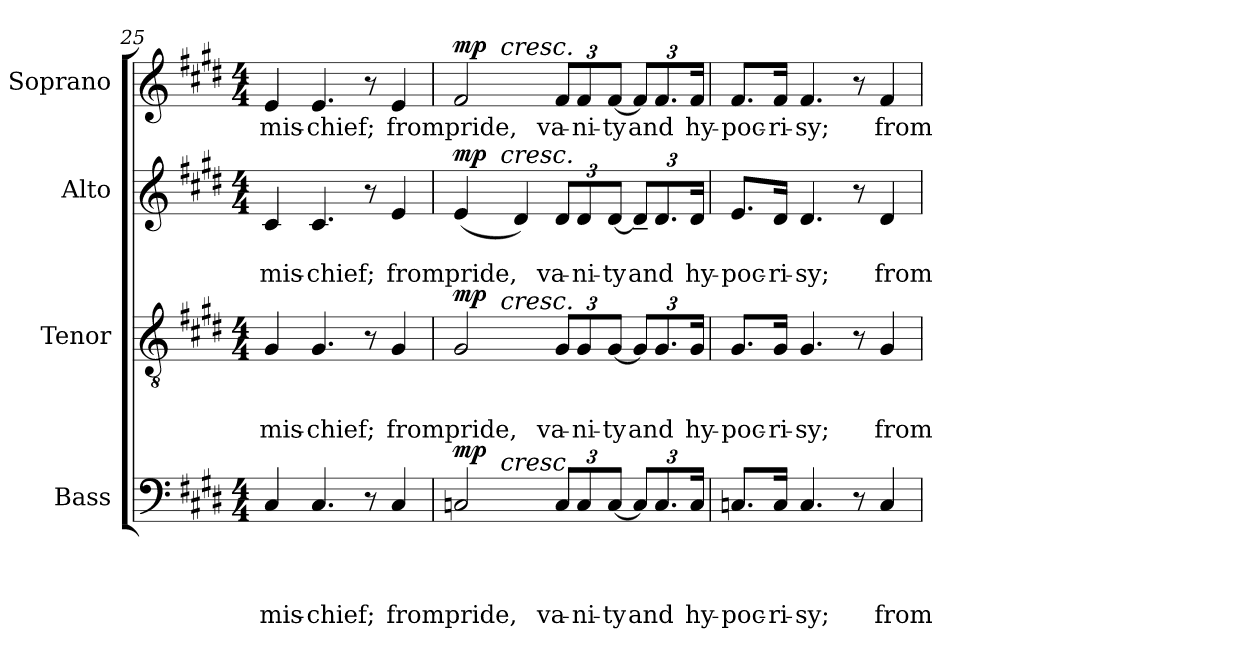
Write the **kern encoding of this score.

**kern	**text	**text	**text	**text	**dynam	**kern	**text	**text	**text	**dynam	**kern	**text	**text	**dynam	**kern	**text	**dynam
*part4	*part4	*part4	*part4	*part4	*part4	*part3	*part3	*part3	*part3	*part3	*part2	*part2	*part2	*part2	*part1	*part1	*part1
*staff4	*staff4	*staff4	*staff4	*staff4	*staff4	*staff3	*staff3	*staff3	*staff3	*staff3	*staff2	*staff2	*staff2	*staff2	*staff1	*staff1	*staff1
*I"Bass	*	*	*	*	*	*I"Tenor	*	*	*	*	*I"Alto	*	*	*	*I"Soprano	*	*
*clefF4	*	*	*	*	*	*clefGv2	*	*	*	*	*clefG2	*	*	*	*clefG2	*	*
*k[f#c#g#d#]	*	*	*	*	*	*k[f#c#g#d#]	*	*	*	*	*k[f#c#g#d#]	*	*	*	*k[f#c#g#d#]	*	*
*E:	*	*	*	*	*	*E:	*	*	*	*	*E:	*	*	*	*E:	*	*
*M4/4	*	*	*	*	*	*M4/4	*	*	*	*	*M4/4	*	*	*	*M4/4	*	*
=25	=25	=25	=25	=25	=25	=25	=25	=25	=25	=25	=25	=25	=25	=25	=25	=25	=25
!	!	!	!	!LO:LY:b	!	!	!	!	!LO:LY:b	!	!	!	!LO:LY:b	!	!	!LO:LY:b	!
4C#/	.	.	.	mis-	.	4G#/	.	.	mis-	.	4c#/	.	mis-	.	4e/	mis-	.
!	!	!	!	!LO:LY:b	!	!	!	!	!LO:LY:b	!	!	!	!LO:LY:b	!	!	!LO:LY:b	!
4.C#/	.	.	.	-chief;	.	4.G#/	.	.	-chief;	.	4.c#/	.	-chief;	.	4.e/	-chief;	.
8r	.	.	.	.	.	8r	.	.	.	.	8r	.	.	.	8r	.	.
!	!	!	!	!LO:LY:b	!	!	!	!	!LO:LY:b	!	!	!	!LO:LY:b	!	!	!LO:LY:b	!
4C#/	.	.	.	frompride,	.	4G#/	.	.	frompride,	.	4e/	.	frompride,	.	4e/	frompride,	.
=26	=26	=26	=26	=26	=26	=26	=26	=26	=26	=26	=26	=26	=26	=26	=26	=26	=26
!	!	!	!	!	!LO:DY:a	!	!	!	!	!LO:DY:a	!	!	!	!LO:DY:a	!	!	!LO:DY:a
*^	*	*	*	*	*	*^	*	*	*	*	*^	*	*	*	*^	*	*
2Cn/	6ryy	.	.	.	.	mp	2G#/	6ryy	.	.	.	mp	(<4e/	6ryy	.	.	mp	2f#/	6ryy	.	mp
.	24ryy	.	.	.	.	.	.	24ryy	.	.	.	.	.	24ryy	.	.	.	.	24ryy	.	.
!	!	!	!	!	!	!	!	!	!	!	!	!	!	!	!	!	!	!	!LO:TX:a:i:t=cresc.	!	!
!	!	!	!	!	!	!	!	!	!	!	!	!	!	!LO:TX:a:i:t=cresc.	!	!	!	!	!	!	!
!	!	!	!	!	!	!	!	!LO:TX:a:i:t=cresc.	!	!	!	!	!	!	!	!	!	!	!	!	!
!	!LO:TX:a:i:t=cresc.	!	!	!	!	!	!	!	!	!	!	!	!	!	!	!	!	!	!	!	!
.	3%2ryy	.	.	.	.	.	.	3%2ryy	.	.	.	.	.	3%2ryy	.	.	.	.	3%2ryy	.	.
.	.	.	.	.	.	.	.	.	.	.	.	.	4d#/)	.	.	.	.	.	.	.	.
*Xbrackettup	*	*	*	*	*	*	*	*	*	*	*	*	*	*	*	*	*	*	*	*	*
!	!	!	!	!	!LO:LY:b	!	!	!	!	!	!	!	!	!	!	!	!	!	!	!	!
*	*	*	*	*	*	*	*Xbrackettup	*	*	*	*	*	*	*	*	*	*	*	*	*	*
!	!	!	!	!	!	!	!	!	!	!	!LO:LY:b	!	!	!	!	!	!	!	!	!	!
*	*	*	*	*	*	*	*	*	*	*	*	*	*Xbrackettup	*	*	*	*	*	*	*	*
!	!	!	!	!	!	!	!	!	!	!	!	!	!	!	!	!LO:LY:b	!	!	!	!	!
*	*	*	*	*	*	*	*	*	*	*	*	*	*	*	*	*	*	*Xbrackettup	*	*	*
!	!	!	!	!	!	!	!	!	!	!	!	!	!	!	!	!	!	!	!	!LO:LY:b	!
12C/L	.	.	.	.	va-	.	12G#/L	.	.	.	va-	.	12d#/L	.	.	va-	.	12f#/L	.	va-	.
!	!	!	!	!	!LO:LY:b	!	!	!	!	!	!LO:LY:b	!	!	!	!	!LO:LY:b	!	!	!	!LO:LY:b	!
12C/	.	.	.	.	-ni-	.	12G#/	.	.	.	-ni-	.	12d#/	.	.	-ni-	.	12f#/	.	-ni-	.
!	!	!	!	!	!LO:LY:b:rj	!	!	!	!	!	!LO:LY:b:rj	!	!	!	!	!LO:LY:b:rj	!	!	!	!LO:LY:b:rj	!
[<12C/J	.	.	.	.	-ty	.	[<12G#/J	.	.	.	-ty	.	[<12d#/J	.	.	-ty	.	[<12f#/J	.	-ty	.
!	!	!	!	!	!LO:LY:b	!	!	!	!	!	!LO:LY:b	!	!	!	!	!LO:LY:b	!	!	!	!LO:LY:b	!
12C/L]	.	.	.	.	and	.	12G#/L]	.	.	.	and	.	12d#~</L]	.	.	and	.	12f#/L]	.	and	.
12.C/	.	.	.	.	.	.	12.G#/	.	.	.	.	.	12.d#/	.	.	.	.	12.f#/	.	.	.
.	12.ryy	.	.	.	.	.	.	12.ryy	.	.	.	.	.	12.ryy	.	.	.	.	12.ryy	.	.
!	!	!	!	!	!LO:LY:b	!	!	!	!	!	!LO:LY:b	!	!	!	!	!LO:LY:b	!	!	!	!LO:LY:b	!
24C/Jk	.	.	.	.	hy-	.	24G#/Jk	.	.	.	hy-	.	24d#/Jk	.	.	hy-	.	24f#/Jk	.	hy-	.
=27	=27	=27	=27	=27	=27	=27	=27	=27	=27	=27	=27	=27	=27	=27	=27	=27	=27	=27	=27	=27	=27
!	!	!	!	!	!LO:LY:b	!	!	!	!	!	!LO:LY:b	!	!	!	!	!LO:LY:b	!	!	!	!LO:LY:b	!
*v	*v	*	*	*	*	*	*	*	*	*	*	*	*v	*v	*	*	*	*v	*v	*	*
*	*	*	*	*	*	*v	*v	*	*	*	*	*	*	*	*	*	*	*
8.Cn/L	.	.	.	-poc-	.	8.G#/L	.	.	-poc-	.	8.e/L	.	-poc-	.	8.f#/L	-poc-	.
!	!	!	!	!LO:LY:b:rj	!	!	!	!	!LO:LY:b:rj	!	!	!	!LO:LY:b:rj	!	!	!LO:LY:b:rj	!
16C/Jk	.	.	.	-ri-	.	16G#/Jk	.	.	-ri-	.	16d#/Jk	.	-ri-	.	16f#/Jk	-ri-	.
!	!	!	!	!LO:LY:b	!	!	!	!	!LO:LY:b	!	!	!	!LO:LY:b	!	!	!LO:LY:b	!
4.C/	.	.	.	-sy;	.	4.G#/	.	.	-sy;	.	4.d#/	.	-sy;	.	4.f#/	-sy;	.
8r	.	.	.	.	.	8r	.	.	.	.	8r	.	.	.	8r	.	.
!	!	!	!	!LO:LY:b	!	!	!	!	!LO:LY:b	!	!	!	!LO:LY:b	!	!	!LO:LY:b	!
4C/	.	.	.	from	.	4G#/	.	.	from	.	4d#/	.	from	.	4f#/	from	.
=	=	=	=	=	=	=	=	=	=	=	=	=	=	=	=	=	=
*-	*-	*-	*-	*-	*-	*-	*-	*-	*-	*-	*-	*-	*-	*-	*-	*-	*-
